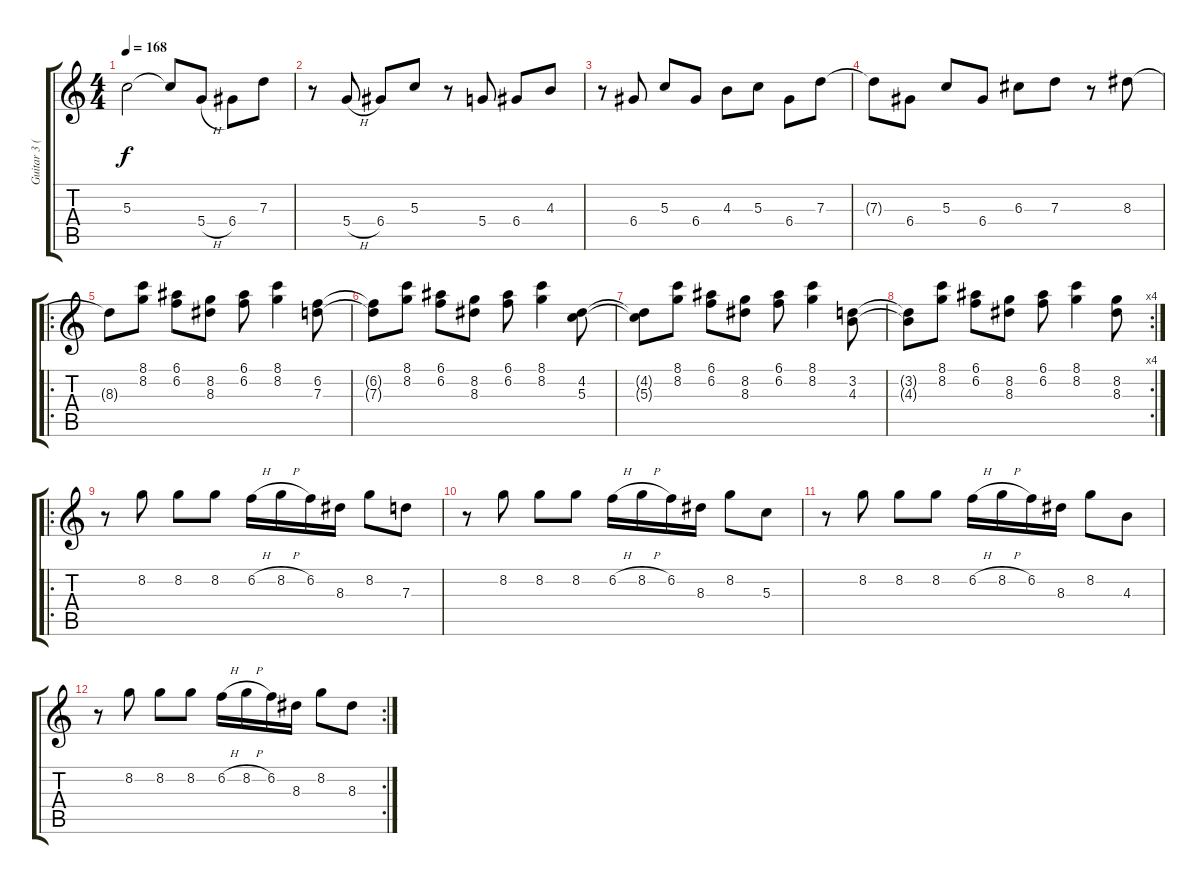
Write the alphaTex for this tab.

\track ("Guitar 3 (Solo Fill)" "Guitar 3 (") {instrument distortionguitar}
\staff {score tabs}
\tuning (E4 B3 G3 D3 A2 E2) {hide}
\ts (4 4)
\tempo 168
\clef g2
\ks c
5.3.2{dy f} 5.3{t}.8 5.4{h}.8 6.4.8 7.3.8 |
r.8 5.4{h}.8 6.4.8 5.3.8 r.8 5.4.8 6.4.8 4.3.8 |
r.8 6.4.8 5.3.8 6.4.8 4.3.8 5.3.8 6.4.8 7.3.8 |
7.3{t}.8 6.4.8 5.3.8 6.4.8 6.3.8 7.3.8 r.8 8.3.8 |
\ro
8.3{t}.8 (8.1 8.2).8 (6.1 6.2).8 (8.2 8.3).8 (6.1 6.2).8 (8.1 8.2).4 (6.2 7.3).8 |
(6.2{t} 7.3{t}).8 (8.1 8.2).8 (6.1 6.2).8 (8.2 8.3).8 (6.1 6.2).8 (8.1 8.2).4 (4.2 5.3).8 |
(4.2{t} 5.3{t}).8 (8.1 8.2).8 (6.1 6.2).8 (8.2 8.3).8 (6.1 6.2).8 (8.1 8.2).4 (3.2 4.3).8 |
\rc 4
(3.2{t} 4.3{t}).8 (8.1 8.2).8 (6.1 6.2).8 (8.2 8.3).8 (6.1 6.2).8 (8.1 8.2).4 (8.2 8.3).8 |
\ro
r.8 8.2.8 8.2.8 8.2.8 6.2{h}.16 8.2{h}.16 6.2.16 8.3.16 8.2.8 7.3.8 |
r.8 8.2.8 8.2.8 8.2.8 6.2{h}.16 8.2{h}.16 6.2.16 8.3.16 8.2.8 5.3.8 |
r.8 8.2.8 8.2.8 8.2.8 6.2{h}.16 8.2{h}.16 6.2.16 8.3.16 8.2.8 4.3.8 |
\rc 2
r.8 8.2.8 8.2.8 8.2.8 6.2{h}.16 8.2{h}.16 6.2.16 8.3.16 8.2.8 8.3.8
